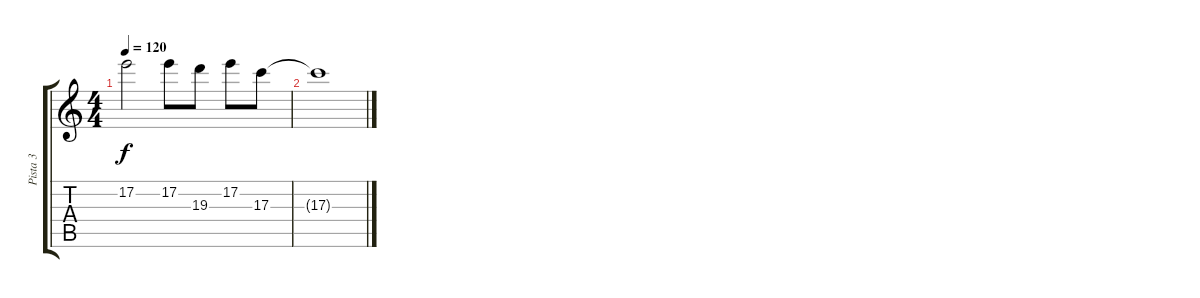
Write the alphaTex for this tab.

\track ("Pista 3" "Pista 3") {instrument electricguitarjazz}
\staff {score tabs}
\tuning (E4 B3 G3 D3 A2 E2) {hide}
\ts (4 4)
\tempo 120
\clef g2
\ks c
17.2.2{dy f} 17.2.8 19.3.8 17.2.8 17.3.8 |
17.3{t}.1
